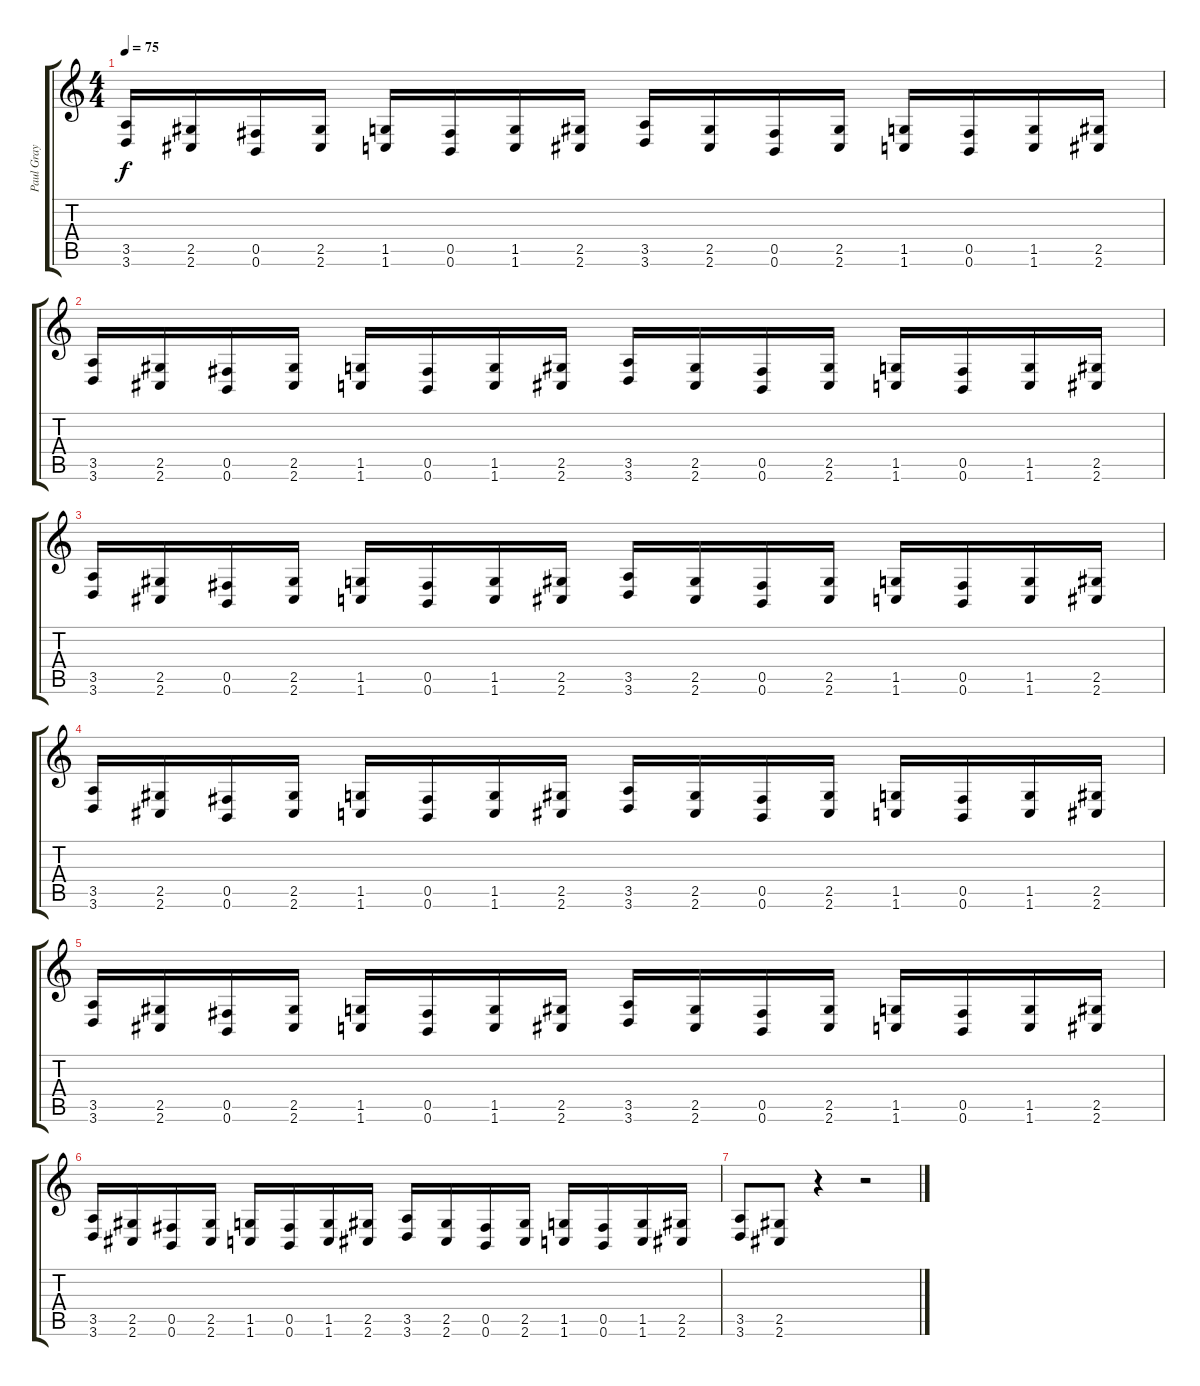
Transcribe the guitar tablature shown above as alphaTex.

\track ("Paul Gray" "Paul Gray") {instrument electricbasspick}
\staff {score tabs}
\tuning (Db4 Ab3 E3 B2 Gb2 B1) {hide}
\ts (4 4)
\tempo 75
\clef g2
\ks c
(3.5 3.6).16{dy f} (2.5 2.6).16 (0.5 0.6).16 (2.5 2.6).16 (1.5 1.6).16 (0.5 0.6).16 (1.5 1.6).16 (2.5 2.6).16 (3.5 3.6).16 (2.5 2.6).16 (0.5 0.6).16 (2.5 2.6).16 (1.5 1.6).16 (0.5 0.6).16 (1.5 1.6).16 (2.5 2.6).16 |
(3.5 3.6).16 (2.5 2.6).16 (0.5 0.6).16 (2.5 2.6).16 (1.5 1.6).16 (0.5 0.6).16 (1.5 1.6).16 (2.5 2.6).16 (3.5 3.6).16 (2.5 2.6).16 (0.5 0.6).16 (2.5 2.6).16 (1.5 1.6).16 (0.5 0.6).16 (1.5 1.6).16 (2.5 2.6).16 |
(3.5 3.6).16 (2.5 2.6).16 (0.5 0.6).16 (2.5 2.6).16 (1.5 1.6).16 (0.5 0.6).16 (1.5 1.6).16 (2.5 2.6).16 (3.5 3.6).16 (2.5 2.6).16 (0.5 0.6).16 (2.5 2.6).16 (1.5 1.6).16 (0.5 0.6).16 (1.5 1.6).16 (2.5 2.6).16 |
(3.5 3.6).16 (2.5 2.6).16 (0.5 0.6).16 (2.5 2.6).16 (1.5 1.6).16 (0.5 0.6).16 (1.5 1.6).16 (2.5 2.6).16 (3.5 3.6).16 (2.5 2.6).16 (0.5 0.6).16 (2.5 2.6).16 (1.5 1.6).16 (0.5 0.6).16 (1.5 1.6).16 (2.5 2.6).16 |
(3.5 3.6).16 (2.5 2.6).16 (0.5 0.6).16 (2.5 2.6).16 (1.5 1.6).16 (0.5 0.6).16 (1.5 1.6).16 (2.5 2.6).16 (3.5 3.6).16 (2.5 2.6).16 (0.5 0.6).16 (2.5 2.6).16 (1.5 1.6).16 (0.5 0.6).16 (1.5 1.6).16 (2.5 2.6).16 |
(3.5 3.6).16 (2.5 2.6).16 (0.5 0.6).16 (2.5 2.6).16 (1.5 1.6).16 (0.5 0.6).16 (1.5 1.6).16 (2.5 2.6).16 (3.5 3.6).16 (2.5 2.6).16 (0.5 0.6).16 (2.5 2.6).16 (1.5 1.6).16 (0.5 0.6).16 (1.5 1.6).16 (2.5 2.6).16 |
(3.5 3.6).8 (2.5 2.6).8 r.4 r.2
